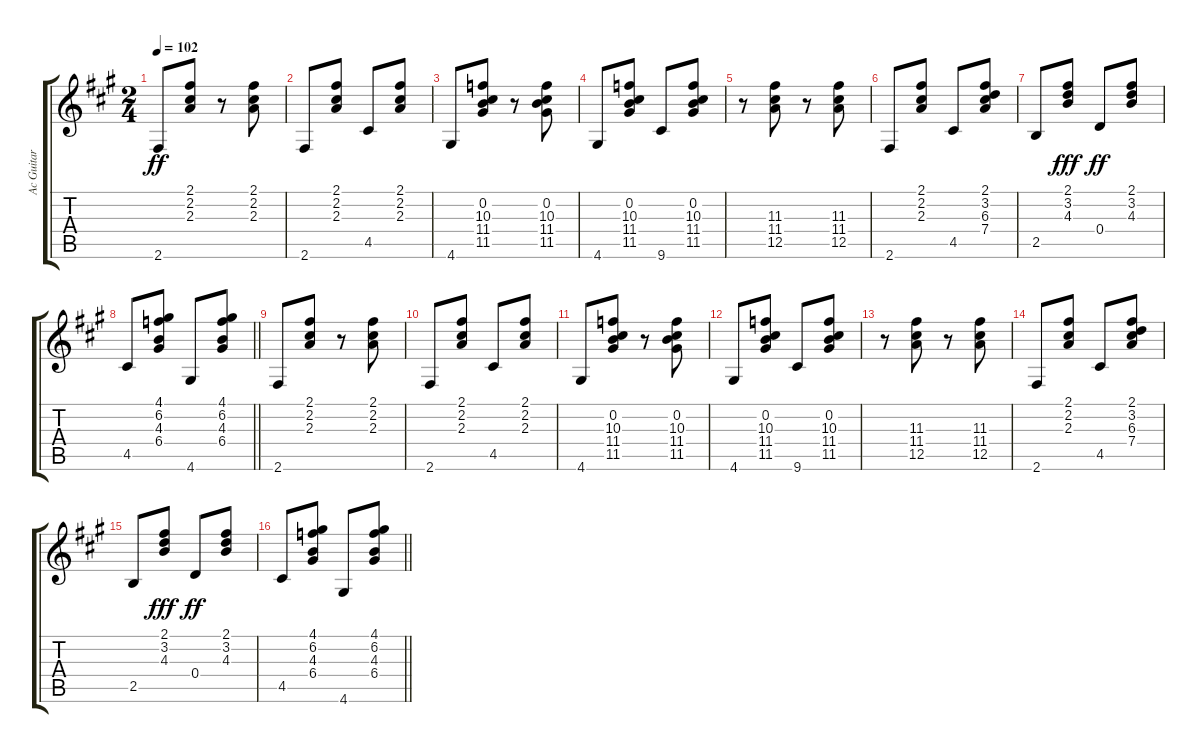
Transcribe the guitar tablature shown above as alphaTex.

\track ("Ac Guitar" "Ac Guitar") {instrument acousticguitarsteel}
\staff {score tabs}
\tuning (E4 B3 G3 D3 A2 E2) {hide}
\ts (2 4)
\tempo 102
\clef g2
\ks a
2.6.8{dy ff} (2.1 2.2 2.3).8 r.8 (2.1 2.2 2.3).8 |
2.6.8 (2.1 2.2 2.3).8 4.5.8 (2.1 2.2 2.3).8 |
4.6.8 (0.2 10.3 11.4 11.5).8 r.8 (0.2 10.3 11.4 11.5).8 |
4.6.8 (0.2 10.3 11.4 11.5).8 9.6.8 (0.2 10.3 11.4 11.5).8 |
r.8 (11.3 11.4 12.5).8 r.8 (11.3 11.4 12.5).8 |
2.6.8 (2.1 2.2 2.3).8 4.5.8 (2.1 3.2 6.3 7.4).8 |
2.5.8 (2.1 3.2 4.3).8{dy fff} 0.4.8{dy ff} (2.1 3.2 4.3).8 |
\barLineRight lightlight
4.5.8 (4.1 6.2 4.3 6.4).8 4.6.8 (4.1 6.2 4.3 6.4).8 |
2.6.8 (2.1 2.2 2.3).8 r.8 (2.1 2.2 2.3).8 |
2.6.8 (2.1 2.2 2.3).8 4.5.8 (2.1 2.2 2.3).8 |
4.6.8 (0.2 10.3 11.4 11.5).8 r.8 (0.2 10.3 11.4 11.5).8 |
4.6.8 (0.2 10.3 11.4 11.5).8 9.6.8 (0.2 10.3 11.4 11.5).8 |
r.8 (11.3 11.4 12.5).8 r.8 (11.3 11.4 12.5).8 |
2.6.8 (2.1 2.2 2.3).8 4.5.8 (2.1 3.2 6.3 7.4).8 |
2.5.8 (2.1 3.2 4.3).8{dy fff} 0.4.8{dy ff} (2.1 3.2 4.3).8 |
\barLineRight lightlight
4.5.8 (4.1 6.2 4.3 6.4).8 4.6.8 (4.1 6.2 4.3 6.4).8
